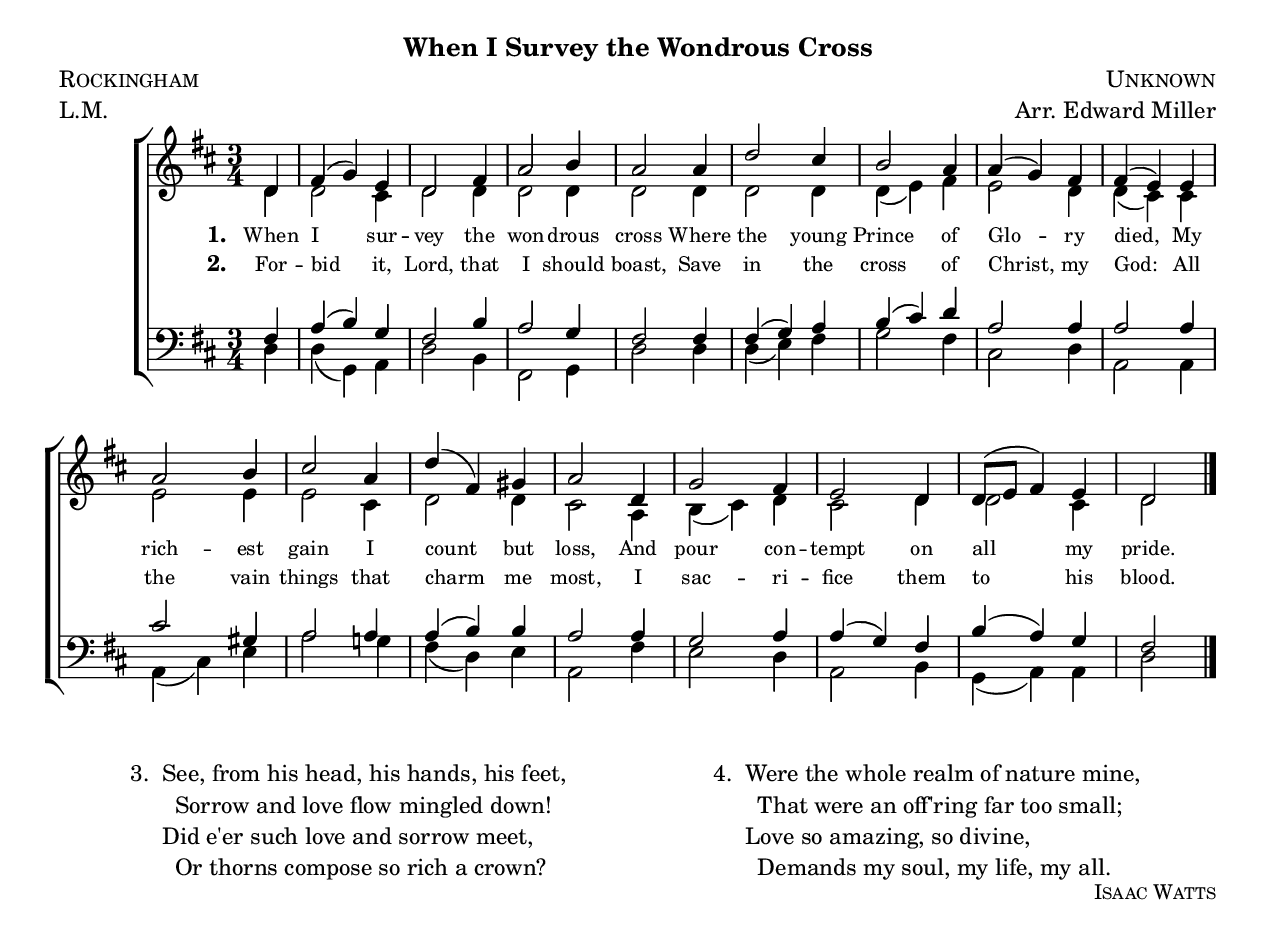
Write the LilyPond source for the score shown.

% Version 1.20
% Last edit: March 24, 2006
% The music and words produced by this source code are believed
% to be in the public domain in the United States. The source
% code itself is covered by the Creative Commons Attribution-
% NonCommercial license, 
% http://creativecommons.org/licenses/by-nc/2.5/
% Attribution: Geoff Horton

\version "2.8.0"
\include "english.ly"

#(set-default-paper-size "letter")
#(set-global-staff-size 20)

title = "When I Survey the Wondrous Cross"
composer = "Unknown"
arranger = "Arr. Edward Miller"
poet = "Isaac Watts"
piece = "Rockingham"
meter = "L.M."

world = {
  \key d \major
  \time 3/4
  \partial 4*1
}

melody = \relative c' {
  \world
  d4 |
  fs( g) e |
  d2 fs4 |
  a2 b4 |
  a2 a4 |
  d2 cs4 |
  b2 a4 |
  a( g) fs |
  fs( e) e |
  a2 b4 |
  cs2 a4 |
  d( fs,) gs |
  a2 d,4 |
  g2 fs4 |
  e2 d4 |
  d8( e fs4) e |
  d2 \bar "|."
}


alto = \relative c' {
  \world
  d4 |
  d2 cs4 |
  d2 d4 |
  d2 d4 |
  d2 d4 |
  d2 d4 |
  d4( e) fs |
  e2 d4 |
  d4( cs) cs |
  e2 e4 |
  e2 cs4 |
  d2 d4 |
  cs2 a4 |
  b( cs) d |
  cs2 d4 |
  d2 cs4 |
  d2
}

tenor = \relative c {
  \world
  fs4 |
  a4( b) g |
  fs2 b4 |
  a2 g4 |
  fs2 fs4 |
  fs4( g) a |
  b( cs) d |
  a2 a4 |
  a2 a4 |
  cs2 gs4 |
  a2 a4 |
  a4( b) b |
  a2 a4 |
  g2 a4 |
  a( g) fs |
  b( a) g |
  fs2
}

bass = \relative c {
  \world
  d4 |
  d( g,) a |
  d2 b4 |
  fs2 g4 |
  d'2 d4 |
  d( e) fs |
  g2 fs4 |
  cs2 d4 | 
  a2 a4 |
  a4( cs) e |
  a2 g!4 |
  fs4( d) e |
  a,2 fs'4 |
  e2 d4 |
  a2 b4 |
  g4( a) a |
  d2
}

verseOne = \lyricmode {
  \set stanza = "1. "
  When I sur -- vey the won -- drous cross
  Where the young Prince of Glo -- ry died,
  My rich -- est gain I count but loss,
  And pour con -- tempt on all my pride.
}

verseTwo = \lyricmode {
  \set stanza = "2. "
  For -- bid it, Lord, that I should boast,
  Save in the cross of Christ, my God:
  All the vain things that charm me most,
  I sac -- ri -- fice them to his blood.
}

\markup {
  \column {
    \fill-line { \large \bold \title } % title
    \fill-line { \caps \piece               % piece
	         \caps \composer      % composer
	  }
    \fill-line { \meter          % meter
	         \arranger           % arranger
	  }
   }
}

\score {
  \context ChoirStaff <<
    \context Staff = upper <<
      \context Voice =
         sopranos { \voiceOne << \melody >> }
      \context Voice =
         altos { \voiceTwo << \alto >> }
      \context Lyrics = one \lyricsto sopranos \verseOne
      \context Lyrics = two \lyricsto sopranos \verseTwo
    >>
    \context Staff = lower <<
      \clef bass
      \context Voice =
        tenors { \voiceOne << \tenor >> }
      \context Voice =
        basses { \voiceTwo << \bass >> }
    >>
  >>

  \layout {
    \context {
      \Score
      % **** Turns off bar numbering
      \remove "Bar_number_engraver"
    }
    \context {
      \Lyrics
      % **** Prevents lyrics from running too close together
      \override LyricSpace #'minimum-distance = #0.6
      % **** Makes the text of lyrics a little smaller
      \override LyricText #'font-size = #-1
      % **** Moves lines of lyrics closer together
      \override VerticalAxisGroup #'minimum-Y-extent = #'(-1 . 1)
    }
  }
}

\markup { 
  \normalsize {
    \fill-line {
      \hspace #3.0
      \line {
	"3. "
	\column {
	  "See, from his head, his hands, his feet,"
	  "  Sorrow and love flow mingled down!"
	  "Did e'er such love and sorrow meet,"
	  "  Or thorns compose so rich a crown?"
	}
      }
      \hspace #3.0
      \line {
	"4. "
	\column {
	  "Were the whole realm of nature mine,"
	  "  That were an off'ring far too small;"
	  "Love so amazing, so divine,"
	  "  Demands my soul, my life, my all."
	}
      }
      \hspace #3.0
    }
  }
}

\markup {
  \fill-line {
    " "
    \column {
      \small \caps \poet % poet
    }
  }
}

%{
  Per the _Hymnal 1940 _
  Change log:
  3-24-06 Moved to 2.8, current formatting
%}


